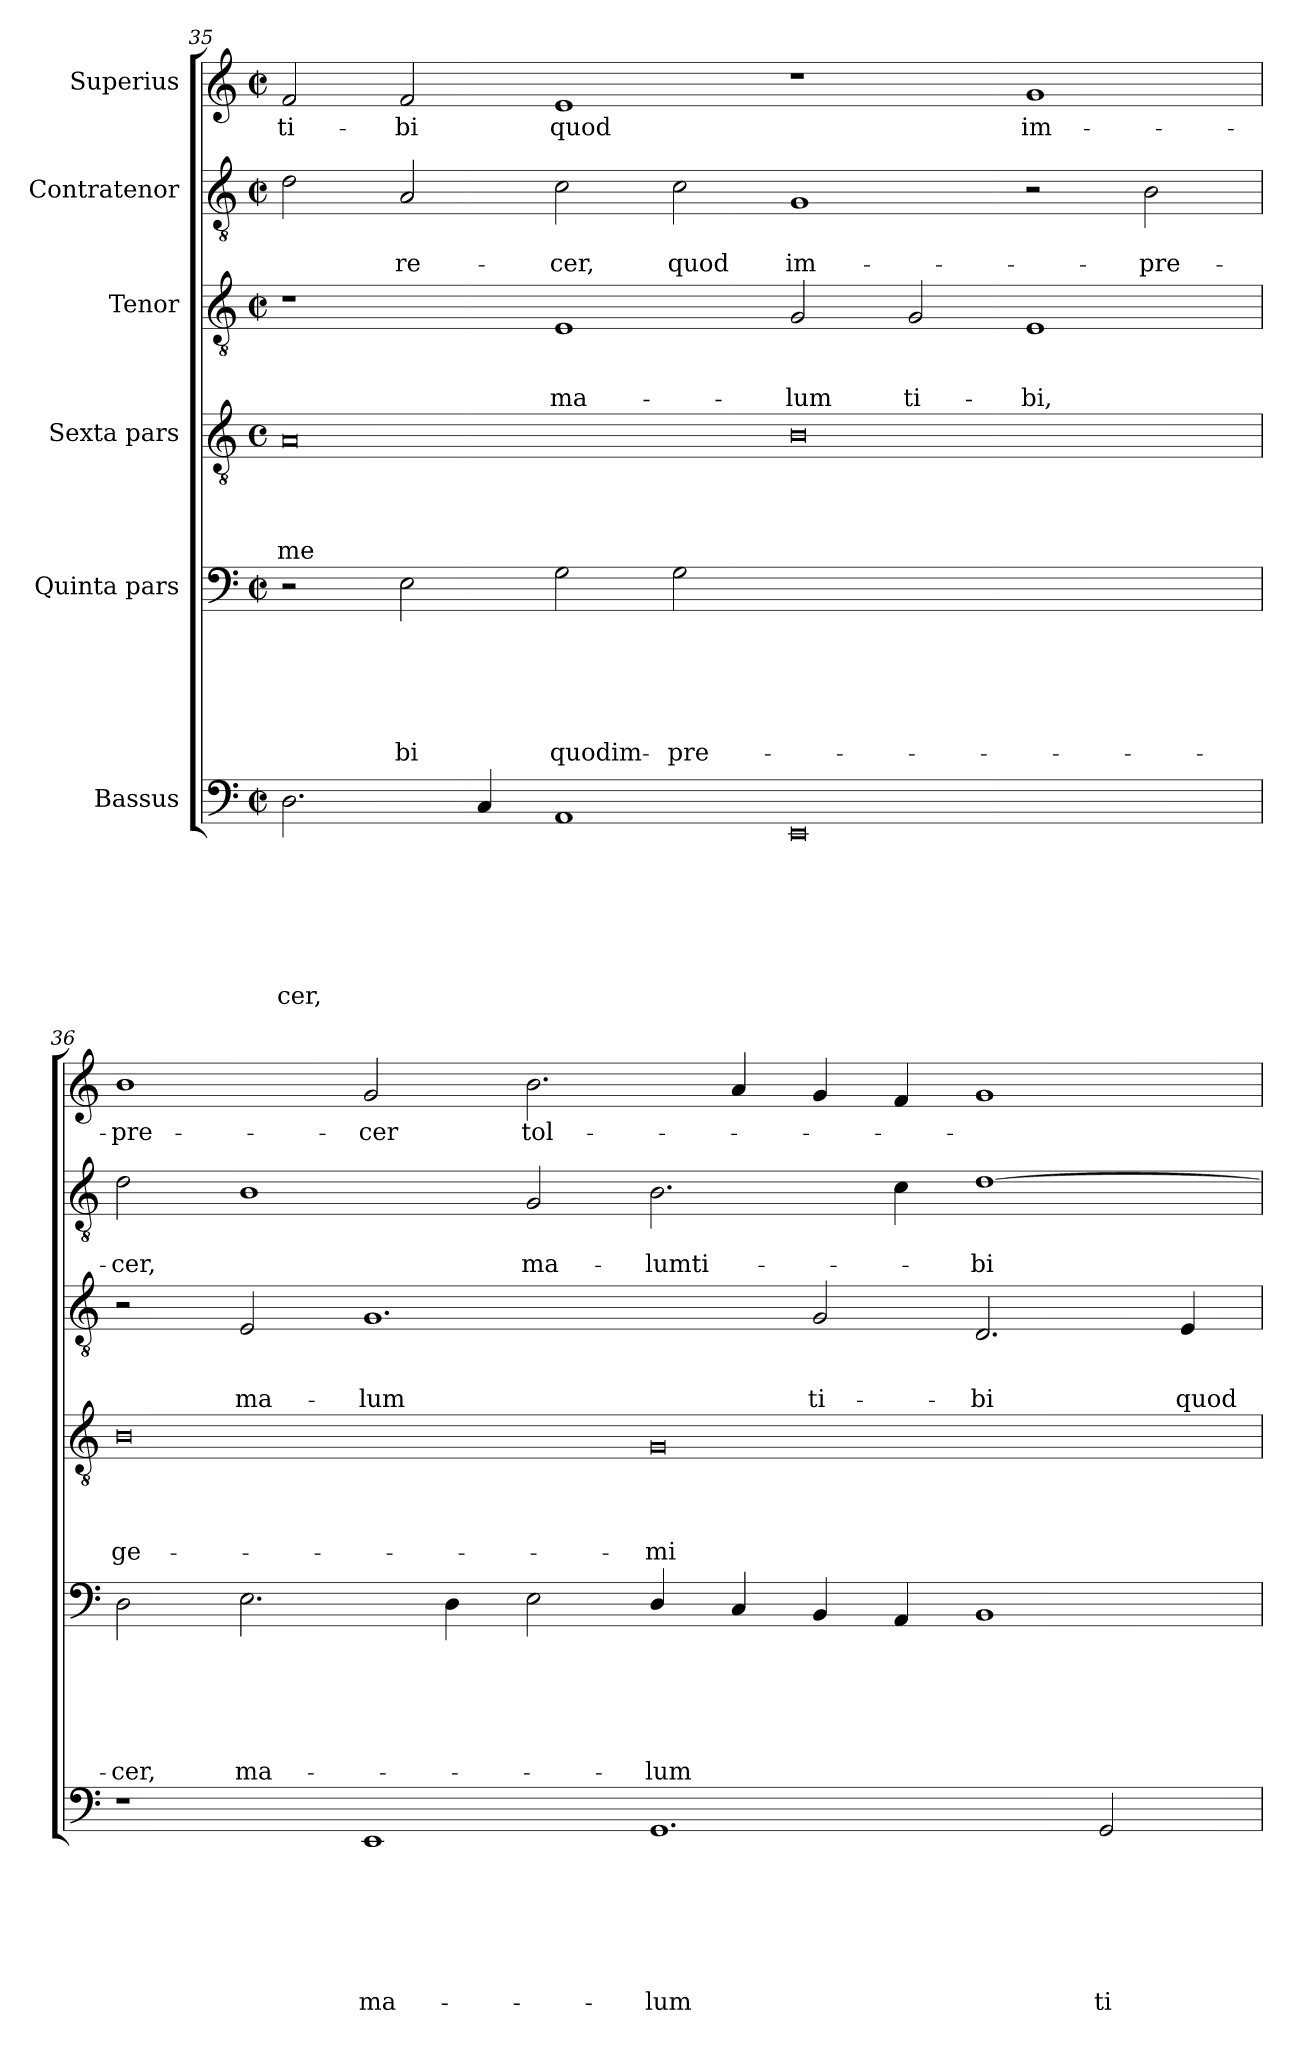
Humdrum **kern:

**kern	**text	**text	**text	**text	**text	**text	**text	**kern	**text	**text	**text	**text	**text	**text	**kern	**text	**text	**text	**text	**kern	**text	**text	**text	**kern	**text	**text	**kern	**text
*part6	*part6	*part6	*part6	*part6	*part6	*part6	*part6	*part5	*part5	*part5	*part5	*part5	*part5	*part5	*part4	*part4	*part4	*part4	*part4	*part3	*part3	*part3	*part3	*part2	*part2	*part2	*part1	*part1
*staff6	*staff6	*staff6	*staff6	*staff6	*staff6	*staff6	*staff6	*staff5	*staff5	*staff5	*staff5	*staff5	*staff5	*staff5	*staff4	*staff4	*staff4	*staff4	*staff4	*staff3	*staff3	*staff3	*staff3	*staff2	*staff2	*staff2	*staff1	*staff1
*I"Bassus	*	*	*	*	*	*	*	*I"Quinta pars	*	*	*	*	*	*	*I"Sexta pars	*	*	*	*	*I"Tenor	*	*	*	*I"Contratenor	*	*	*I"Superius	*
*clefF4	*	*	*	*	*	*	*	*clefF4	*	*	*	*	*	*	*clefGv2	*	*	*	*	*clefGv2	*	*	*	*clefGv2	*	*	*clefG2	*
*k[]	*	*	*	*	*	*	*	*k[]	*	*	*	*	*	*	*k[]	*	*	*	*	*k[]	*	*	*	*k[]	*	*	*k[]	*
*C:	*	*	*	*	*	*	*	*C:	*	*	*	*	*	*	*C:	*	*	*	*	*C:	*	*	*	*C:	*	*	*C:	*
*M2/2	*	*	*	*	*	*	*	*M2/2	*	*	*	*	*	*	*M4/4	*	*	*	*	*M2/2	*	*	*	*M2/2	*	*	*M2/2	*
*met(c|)	*	*	*	*	*	*	*	*met(c|)	*	*	*	*	*	*	*met(c)	*	*	*	*	*met(c|)	*	*	*	*met(c|)	*	*	*met(c|)	*
=35	=35	=35	=35	=35	=35	=35	=35	=35	=35	=35	=35	=35	=35	=35	=35	=35	=35	=35	=35	=35	=35	=35	=35	=35	=35	=35	=35	=35
!	!	!	!	!	!	!	!LO:LY:b	!	!	!	!	!	!	!	!	!	!	!	!LO:LY:b	!	!	!	!	!	!	!	!	!LO:LY:b
2.D\	.	.	.	.	.	.	-cer,	2r	.	.	.	.	.	.	0A	.	.	.	me	1r	.	.	.	2d\	.	.	2f/	ti-
!	!	!	!	!	!	!	!	!	!	!	!	!	!	!LO:LY:b	!	!	!	!	!	!	!	!	!	!	!	!LO:LY:b	!	!LO:LY:b:rj
.	.	.	.	.	.	.	.	2E\	.	.	.	.	.	-bi	.	.	.	.	.	.	.	.	.	2A/	.	-re-	2f/	-bi
4C/	.	.	.	.	.	.	.	.	.	.	.	.	.	.	.	.	.	.	.	.	.	.	.	.	.	.	.	.
!	!	!	!	!	!	!	!	!	!	!	!	!	!	!LO:LY:b	!	!	!	!	!	!	!	!	!LO:LY:b	!	!	!LO:LY:b	!	!LO:LY:b
1AA	.	.	.	.	.	.	.	2G\	.	.	.	.	.	quodim-	.	.	.	.	.	1E	.	.	ma-	2c\	.	-cer,	1e	quod
!	!	!	!	!	!	!	!	!	!	!	!	!	!	!LO:LY:b	!	!	!	!	!	!	!	!	!	!	!	!LO:LY:b	!	!
.	.	.	.	.	.	.	.	2G\	.	.	.	.	.	-pre-	.	.	.	.	.	.	.	.	.	2c\	.	quod	.	.
!	!	!	!	!	!	!	!	!	!	!	!	!	!	!	!	!	!	!	!	!	!	!	!LO:LY:b	!	!	!LO:LY:b	!	!
0EE	.	.	.	.	.	.	.	0ryy	.	.	.	.	.	.	0B	.	.	.	.	2G/	.	.	-lum	1G	.	im-	1r	.
!	!	!	!	!	!	!	!	!	!	!	!	!	!	!	!	!	!	!	!	!	!	!	!LO:LY:b	!	!	!	!	!
.	.	.	.	.	.	.	.	.	.	.	.	.	.	.	.	.	.	.	.	2G/	.	.	ti-	.	.	.	.	.
!	!	!	!	!	!	!	!	!	!	!	!	!	!	!	!	!	!	!	!	!	!	!	!LO:LY:b	!	!	!	!	!LO:LY:b
.	.	.	.	.	.	.	.	.	.	.	.	.	.	.	.	.	.	.	.	1E	.	.	-bi,	2r	.	.	1g	im-
!	!	!	!	!	!	!	!	!	!	!	!	!	!	!	!	!	!	!	!	!	!	!	!	!	!	!LO:LY:b	!	!
.	.	.	.	.	.	.	.	.	.	.	.	.	.	.	.	.	.	.	.	.	.	.	.	2B\	.	-pre-	.	.
!!LO:PB:g=z
=36	=36	=36	=36	=36	=36	=36	=36	=36	=36	=36	=36	=36	=36	=36	=36	=36	=36	=36	=36	=36	=36	=36	=36	=36	=36	=36	=36	=36
!	!	!	!	!	!	!	!	!	!	!	!	!	!	!LO:LY:b	!	!	!	!	!LO:LY:b	!	!	!	!	!	!	!LO:LY:b	!	!LO:LY:b
1r	.	.	.	.	.	.	.	2D\	.	.	.	.	.	-cer,	0B	.	.	.	ge-	2r	.	.	.	2d\	.	-cer,	1b	-pre-
!	!	!	!	!	!	!	!	!	!	!	!	!	!	!LO:LY:b	!	!	!	!	!	!	!	!	!LO:LY:b	!	!	!	!	!
.	.	.	.	.	.	.	.	2.E\	.	.	.	.	.	ma-	.	.	.	.	.	2E/	.	.	ma-	1B	.	.	.	.
!	!	!	!	!	!	!	!LO:LY:b	!	!	!	!	!	!	!	!	!	!	!	!	!	!	!	!LO:LY:b	!	!	!	!	!LO:LY:b
1EE	.	.	.	.	.	.	ma-	.	.	.	.	.	.	.	.	.	.	.	.	1.G	.	.	-lum	.	.	.	2g/	-cer
.	.	.	.	.	.	.	.	4D\	.	.	.	.	.	.	.	.	.	.	.	.	.	.	.	.	.	.	.	.
!	!	!	!	!	!	!	!	!	!	!	!	!	!	!	!	!	!	!	!	!	!	!	!	!	!	!LO:LY:b	!	!LO:LY:b
.	.	.	.	.	.	.	.	2E\	.	.	.	.	.	.	.	.	.	.	.	.	.	.	.	2G/	.	ma-	2.b\	tol-
!	!	!	!	!	!	!	!LO:LY:b	!	!	!	!	!	!	!LO:LY:b	!	!	!	!	!LO:LY:b	!	!	!	!	!	!	!LO:LY:b	!	!
1.GG	.	.	.	.	.	.	-lum	4D/	.	.	.	.	.	-lum	0G	.	.	.	-mi-	.	.	.	.	2.B\	.	-lumti-	.	.
.	.	.	.	.	.	.	.	4C/	.	.	.	.	.	.	.	.	.	.	.	.	.	.	.	.	.	.	4a/	.
!	!	!	!	!	!	!	!	!	!	!	!	!	!	!	!	!	!	!	!	!	!	!	!LO:LY:b	!	!	!	!	!
.	.	.	.	.	.	.	.	4BB/	.	.	.	.	.	.	.	.	.	.	.	2G/	.	.	ti-	.	.	.	4g/	.
.	.	.	.	.	.	.	.	4AA/	.	.	.	.	.	.	.	.	.	.	.	.	.	.	.	4c\	.	.	4f/	.
!	!	!	!	!	!	!	!	!	!	!	!	!	!	!	!	!	!	!	!	!	!	!	!LO:LY:b	!	!	!LO:LY:b	!	!
.	.	.	.	.	.	.	.	1BB	.	.	.	.	.	.	.	.	.	.	.	2.D/	.	.	-bi	[>1d	.	-bi	1g	.
!	!	!	!	!	!	!	!LO:LY:b	!	!	!	!	!	!	!	!	!	!	!	!	!	!	!	!	!	!	!	!	!
2GG/	.	.	.	.	.	.	ti-	.	.	.	.	.	.	.	.	.	.	.	.	.	.	.	.	.	.	.	.	.
!	!	!	!	!	!	!	!	!	!	!	!	!	!	!	!	!	!	!	!	!	!	!	!LO:LY:b	!	!	!	!	!
.	.	.	.	.	.	.	.	.	.	.	.	.	.	.	.	.	.	.	.	4E/	.	.	quod	.	.	.	.	.
=	=	=	=	=	=	=	=	=	=	=	=	=	=	=	=	=	=	=	=	=	=	=	=	=	=	=	=	=
*-	*-	*-	*-	*-	*-	*-	*-	*-	*-	*-	*-	*-	*-	*-	*-	*-	*-	*-	*-	*-	*-	*-	*-	*-	*-	*-	*-	*-
